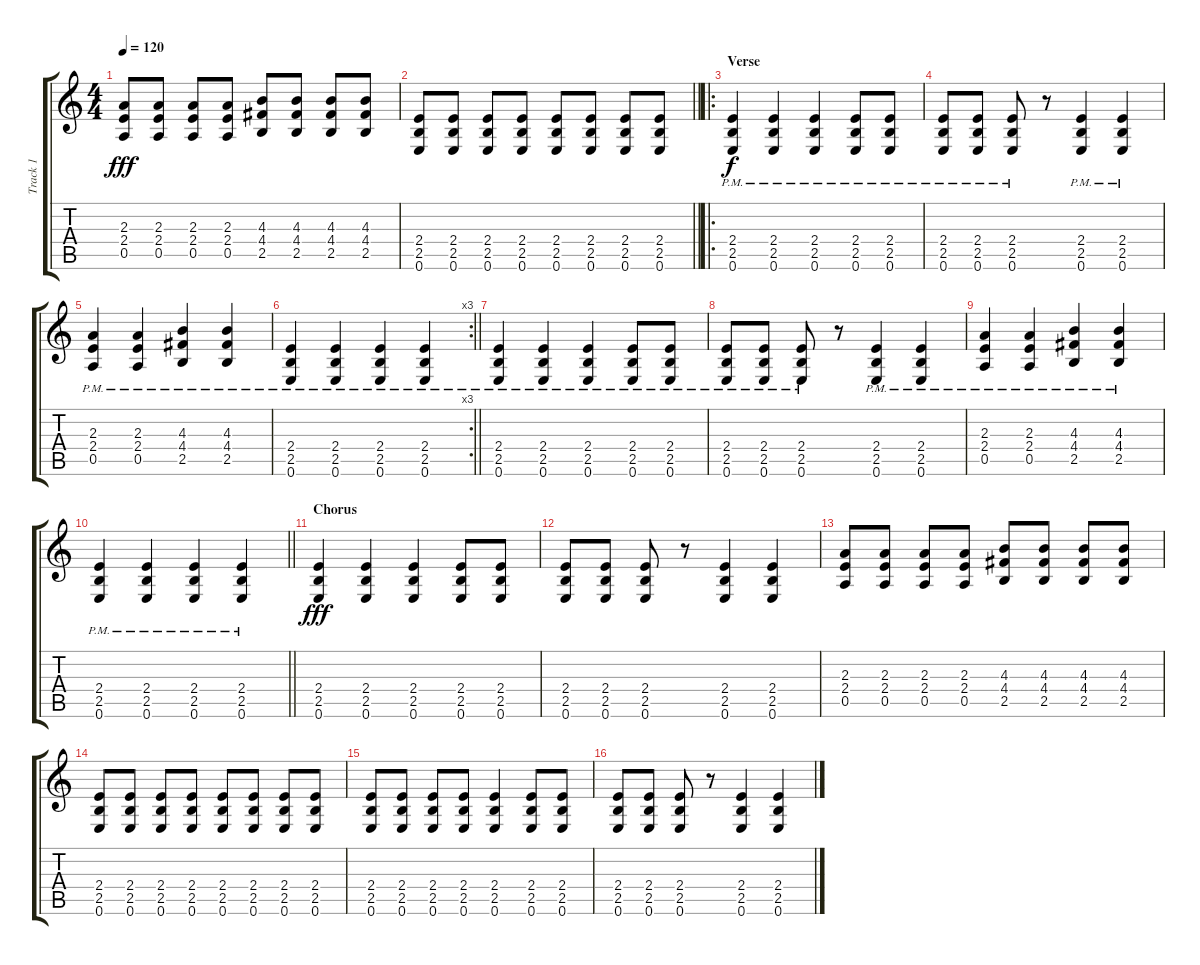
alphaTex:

\track ("Track 1" "Track 1") {instrument electricguitarclean}
\staff {score tabs}
\tuning (E4 B3 G3 D3 A2 E2) {hide}
\ts (4 4)
\tempo 120
\clef g2
\ks c
(2.3 2.4 0.5).8{dy fff} (2.3 2.4 0.5).8 (2.3 2.4 0.5).8 (2.3 2.4 0.5).8 (4.3 4.4 2.5).8 (4.3 4.4 2.5).8 (4.3 4.4 2.5).8 (4.3 4.4 2.5).8 |
\barLineRight lightlight
(2.4 2.5 0.6).8 (2.4 2.5 0.6).8 (2.4 2.5 0.6).8 (2.4 2.5 0.6).8 (2.4 2.5 0.6).8 (2.4 2.5 0.6).8 (2.4 2.5 0.6).8 (2.4 2.5 0.6).8 |
\ro
\section ("" "Verse")
(2.4{pm} 2.5{pm} 0.6{pm}).4{dy f} (2.4{pm} 2.5{pm} 0.6{pm}).4 (2.4{pm} 2.5{pm} 0.6{pm}).4 (2.4{pm} 2.5{pm} 0.6{pm}).8 (2.4{pm} 2.5{pm} 0.6{pm}).8 |
(2.4{pm} 2.5{pm} 0.6{pm}).8 (2.4{pm} 2.5{pm} 0.6{pm}).8 (2.4{pm} 2.5{pm} 0.6{pm}).8 r.8 (2.4{pm} 2.5{pm} 0.6{pm}).4 (2.4{pm} 2.5{pm} 0.6{pm}).4 |
(2.3{pm} 2.4{pm} 0.5{pm}).4 (2.3{pm} 2.4{pm} 0.5{pm}).4 (4.3{pm} 4.4{pm} 2.5{pm}).4 (4.3{pm} 4.4{pm} 2.5{pm}).4 |
\rc 3
\barLineRight lightlight
(2.4{pm} 2.5{pm} 0.6{pm}).4 (2.4{pm} 2.5{pm} 0.6{pm}).4 (2.4{pm} 2.5{pm} 0.6{pm}).4 (2.4{pm} 2.5{pm} 0.6{pm}).4 |
(2.4{pm} 2.5{pm} 0.6{pm}).4 (2.4{pm} 2.5{pm} 0.6{pm}).4 (2.4{pm} 2.5{pm} 0.6{pm}).4 (2.4{pm} 2.5{pm} 0.6{pm}).8 (2.4{pm} 2.5{pm} 0.6{pm}).8 |
(2.4{pm} 2.5{pm} 0.6{pm}).8 (2.4{pm} 2.5{pm} 0.6{pm}).8 (2.4{pm} 2.5{pm} 0.6{pm}).8 r.8 (2.4{pm} 2.5{pm} 0.6{pm}).4 (2.4{pm} 2.5{pm} 0.6{pm}).4 |
(2.3{pm} 2.4{pm} 0.5{pm}).4 (2.3{pm} 2.4{pm} 0.5{pm}).4 (4.3{pm} 4.4{pm} 2.5{pm}).4 (4.3{pm} 4.4{pm} 2.5{pm}).4 |
\barLineRight lightlight
(2.4{pm} 2.5{pm} 0.6{pm}).4 (2.4{pm} 2.5{pm} 0.6{pm}).4 (2.4{pm} 2.5{pm} 0.6{pm}).4 (2.4{pm} 2.5{pm} 0.6{pm}).4 |
\section ("" "Chorus")
(2.4 2.5 0.6).4{dy fff} (2.4 2.5 0.6).4 (2.4 2.5 0.6).4 (2.4 2.5 0.6).8 (2.4 2.5 0.6).8 |
(2.4 2.5 0.6).8 (2.4 2.5 0.6).8 (2.4 2.5 0.6).8 r.8 (2.4 2.5 0.6).4 (2.4 2.5 0.6).4 |
(2.3 2.4 0.5).8 (2.3 2.4 0.5).8 (2.3 2.4 0.5).8 (2.3 2.4 0.5).8 (4.3 4.4 2.5).8 (4.3 4.4 2.5).8 (4.3 4.4 2.5).8 (4.3 4.4 2.5).8 |
(2.4 2.5 0.6).8 (2.4 2.5 0.6).8 (2.4 2.5 0.6).8 (2.4 2.5 0.6).8 (2.4 2.5 0.6).8 (2.4 2.5 0.6).8 (2.4 2.5 0.6).8 (2.4 2.5 0.6).8 |
(2.4 2.5 0.6).8 (2.4 2.5 0.6).8 (2.4 2.5 0.6).8 (2.4 2.5 0.6).8 (2.4 2.5 0.6).4 (2.4 2.5 0.6).8 (2.4 2.5 0.6).8 |
(2.4 2.5 0.6).8 (2.4 2.5 0.6).8 (2.4 2.5 0.6).8 r.8 (2.4 2.5 0.6).4 (2.4 2.5 0.6).4
